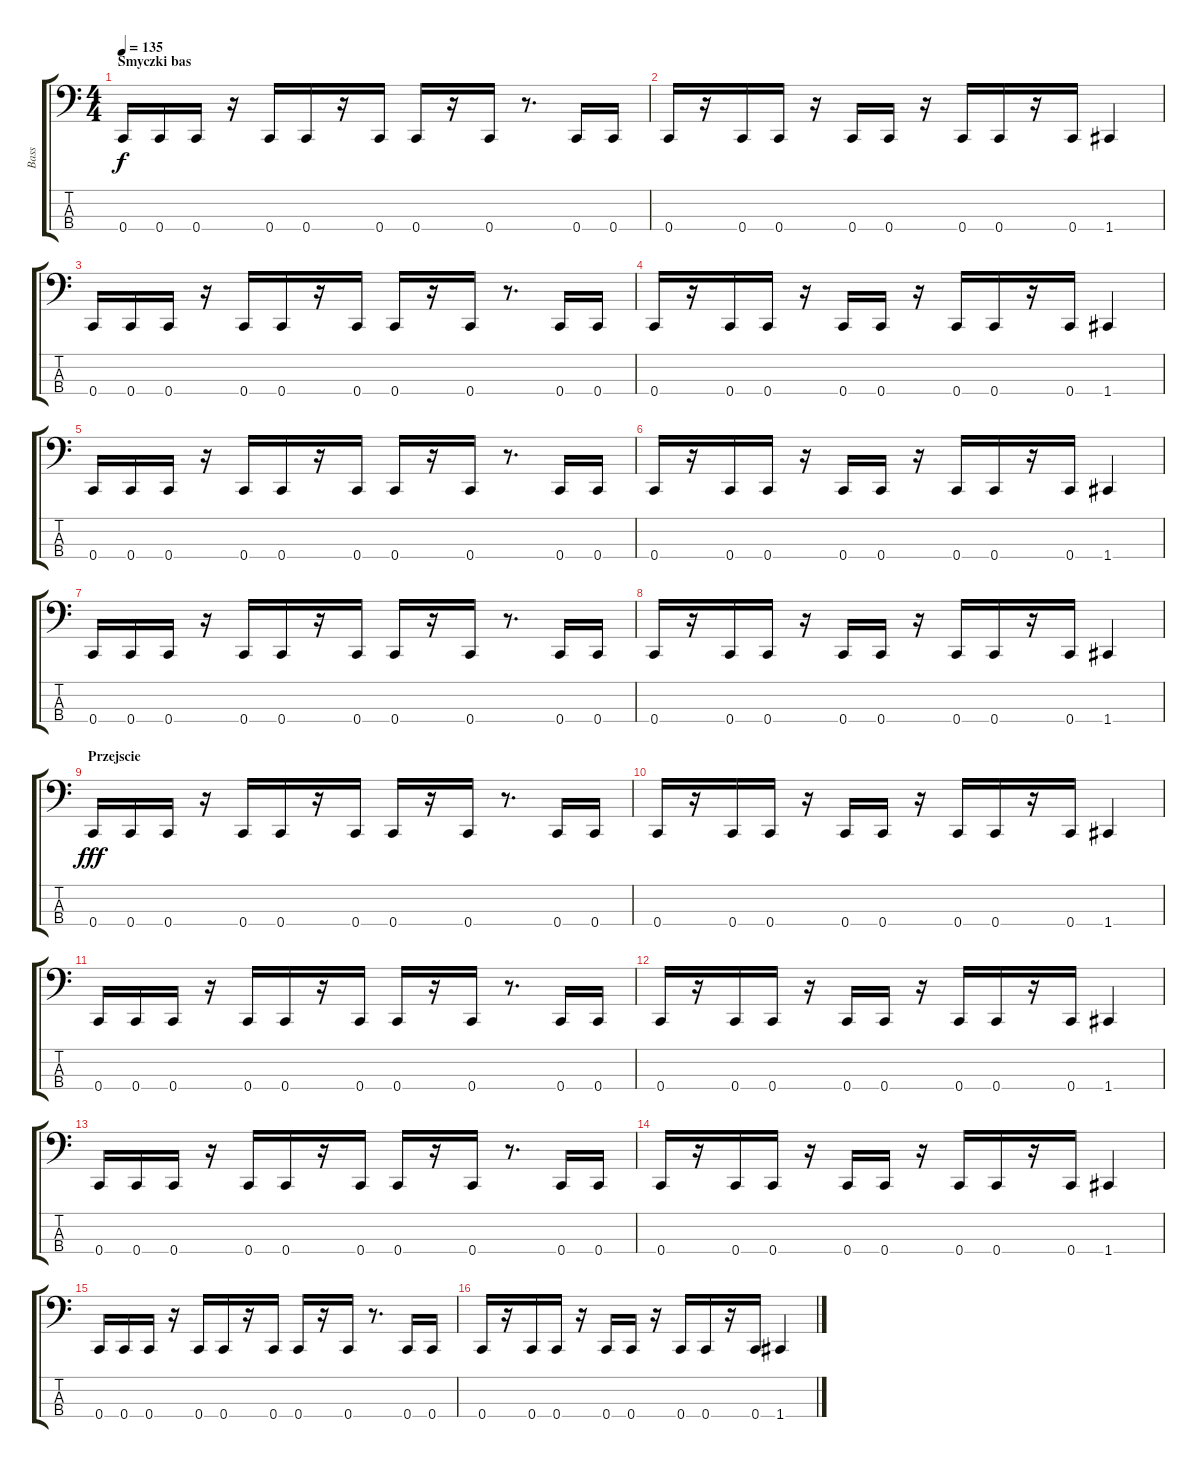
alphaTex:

\track ("Bass" "Bass") {instrument electricbassfinger}
\staff {score tabs}
\tuning (F2 C2 G1 C1) {hide}
\ts (4 4)
\section ("" "Smyczki bas")
\tempo 135
\clef f4
\ks c
0.4.16{dy f instrument electricbassfinger} 0.4.16 0.4.16 r.16 0.4.16 0.4.16 r.16 0.4.16 0.4.16 r.16 0.4.16 r.8{d} 0.4.16 0.4.16 |
0.4.16 r.16 0.4.16 0.4.16 r.16 0.4.16 0.4.16 r.16 0.4.16 0.4.16 r.16 0.4.16 1.4.4{instrument electricbasspick} |
0.4.16{instrument electricbassfinger} 0.4.16 0.4.16 r.16 0.4.16 0.4.16 r.16 0.4.16 0.4.16 r.16 0.4.16 r.8{d} 0.4.16 0.4.16 |
0.4.16 r.16 0.4.16 0.4.16 r.16 0.4.16 0.4.16 r.16 0.4.16 0.4.16 r.16 0.4.16 1.4.4{instrument electricbasspick} |
0.4.16{instrument electricbassfinger} 0.4.16 0.4.16 r.16 0.4.16 0.4.16 r.16 0.4.16 0.4.16 r.16 0.4.16 r.8{d} 0.4.16 0.4.16 |
0.4.16 r.16 0.4.16 0.4.16 r.16 0.4.16 0.4.16 r.16 0.4.16 0.4.16 r.16 0.4.16 1.4.4{instrument electricbasspick} |
0.4.16{instrument electricbassfinger} 0.4.16 0.4.16 r.16 0.4.16 0.4.16 r.16 0.4.16 0.4.16 r.16 0.4.16 r.8{d} 0.4.16 0.4.16 |
0.4.16 r.16 0.4.16 0.4.16 r.16 0.4.16 0.4.16 r.16 0.4.16 0.4.16 r.16 0.4.16 1.4.4{instrument electricbasspick} |
\section ("" "Przejscie")
0.4.16{dy fff instrument electricbasspick} 0.4.16 0.4.16 r.16 0.4.16 0.4.16 r.16 0.4.16 0.4.16 r.16 0.4.16 r.8{d} 0.4.16 0.4.16 |
0.4.16 r.16 0.4.16 0.4.16 r.16 0.4.16 0.4.16 r.16 0.4.16 0.4.16 r.16 0.4.16 1.4.4 |
0.4.16{instrument electricbasspick} 0.4.16 0.4.16 r.16 0.4.16 0.4.16 r.16 0.4.16 0.4.16 r.16 0.4.16 r.8{d} 0.4.16 0.4.16 |
0.4.16 r.16 0.4.16 0.4.16 r.16 0.4.16 0.4.16 r.16 0.4.16 0.4.16 r.16 0.4.16 1.4.4 |
0.4.16{instrument electricbasspick} 0.4.16 0.4.16 r.16 0.4.16 0.4.16 r.16 0.4.16 0.4.16 r.16 0.4.16 r.8{d} 0.4.16 0.4.16 |
0.4.16 r.16 0.4.16 0.4.16 r.16 0.4.16 0.4.16 r.16 0.4.16 0.4.16 r.16 0.4.16 1.4.4 |
0.4.16{instrument electricbasspick} 0.4.16 0.4.16 r.16 0.4.16 0.4.16 r.16 0.4.16 0.4.16 r.16 0.4.16 r.8{d} 0.4.16 0.4.16 |
0.4.16 r.16 0.4.16 0.4.16 r.16 0.4.16 0.4.16 r.16 0.4.16 0.4.16 r.16 0.4.16 1.4.4
